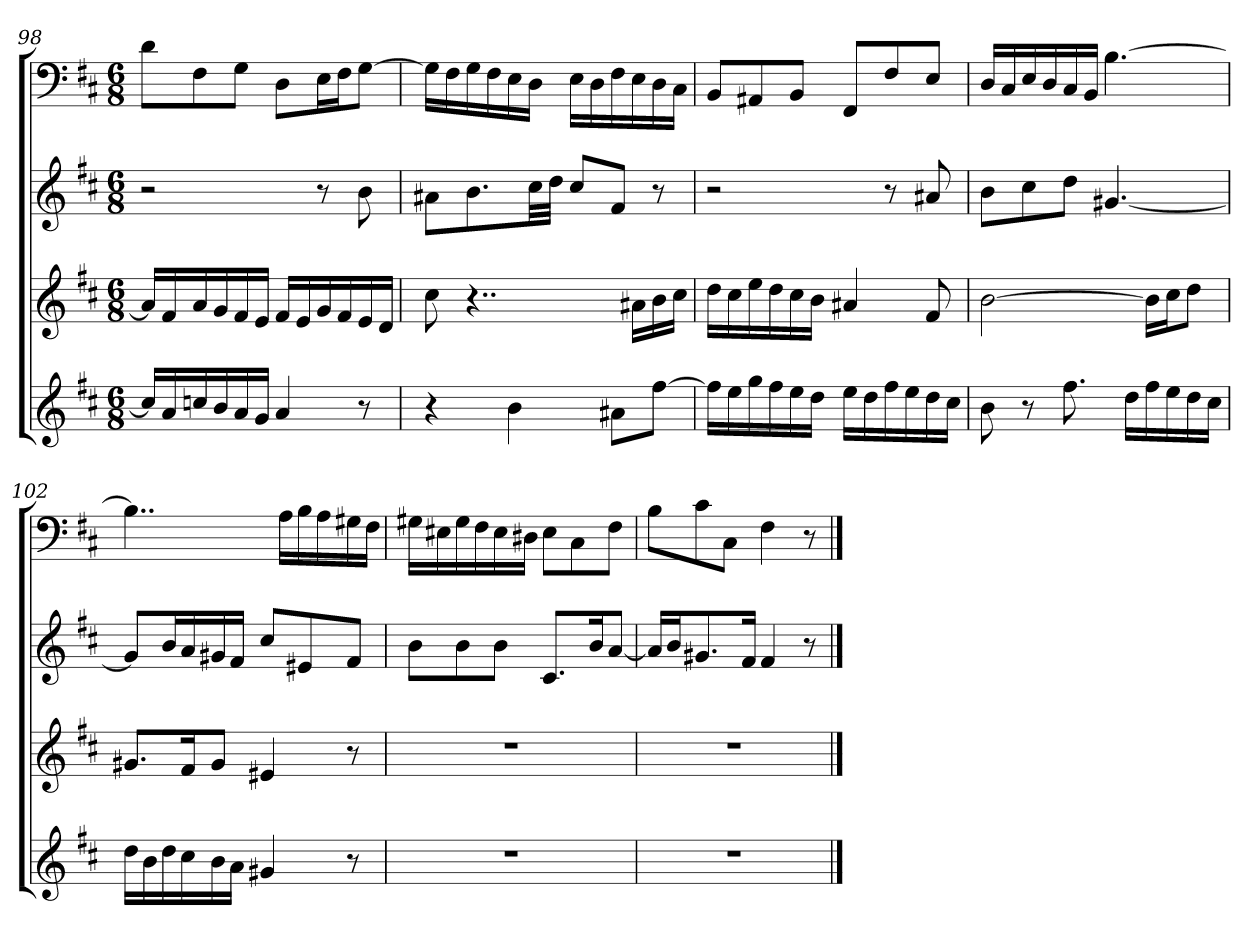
**kern	**kern	**kern	**kern
*part4	*part3	*part2	*part1
*staff4	*staff3	*staff2	*staff1
*k[f#c#]	*k[f#c#]	*k[f#c#]	*k[f#c#]
*D:	*D:	*D:	*D:
*M6/8	*M6/8	*M6/8	*M6/8
=98	=98	=98	=98
16ccLL]	16aLL]	2r	8dL
16a	16f#	.	.
16ccn	16a	.	8F#
16b	16g	.	.
16a	16f#	.	8GJ
16gJJ	16eJJ	.	.
4a	16f#LL	.	8DL
.	16e	.	.
.	16g	8r	16EL
.	16f#	.	16F#J
8r	16e	8b	[8GJ
.	16dJJ	.	.
=99	=99	=99	=99
4r	8cc#	8a#XL	16GLL]
.	.	.	16F#
.	4..r	8.b	16G
.	.	.	16F#
4b	.	.	16E
.	.	32cc#LL	16DJJ
.	.	32ddJJJ	.
.	.	8cc#L	16ELL
.	.	.	16D
8a#XL	.	8f#J	16F#
.	16a#XLL	.	16E
[8ff#J	16b	8r	16D
.	16cc#JJ	.	16C#JJ
=100	=100	=100	=100
16ff#LL]	16ddLL	2r	8BBL
16ee	16cc#	.	.
16gg	16ee	.	8AA#X
16ff#	16dd	.	.
16ee	16cc#	.	8BBJ
16ddJJ	16bJJ	.	.
16eeLL	4a#X	.	8FF#L
16dd	.	.	.
16ff#	.	8r	8F#
16ee	.	.	.
16dd	8f#	8a#X	8EJ
16cc#JJ	.	.	.
=101	=101	=101	=101
8b	[2b	8bL	16DLL
.	.	.	16C#
8r	.	8cc#	16E
.	.	.	16D
8.ff#	.	8ddJ	16C#
.	.	.	16BBJJ
.	.	[4.g#X	[4.B
16ddLL	.	.	.
16ff#	16bLL]	.	.
16ee	16cc#J	.	.
16dd	8ddJ	.	.
16cc#JJ	.	.	.
=102	=102	=102	=102
16ddLL	8.g#XL	8g#L]	4..B]
16b	.	.	.
16dd	.	16bL	.
16cc#	16f#K	16a	.
16b	8g#J	16g#X	.
16aJJ	.	16f#JJ	.
4g#X	4e#X	8cc#L	.
.	.	.	16ALL
.	.	8e#X	16B
.	.	.	16A
8r	8r	8f#J	16G#X
.	.	.	16F#JJ
=103	=103	=103	=103
2.r	2.r	8bL	16G#XLL
.	.	.	16E#X
.	.	8b	16G#
.	.	.	16F#
.	.	8bJ	16E#
.	.	.	16D#XJJ
.	.	8.c#L	8E#L
.	.	.	8C#
.	.	16bK	.
.	.	[8aJ	8F#J
=104	=104	=104	=104
2.r	2.r	16aLL]	8BL
.	.	16bJ	.
.	.	8.g#X	8c#
.	.	.	8C#J
.	.	16f#Jk	.
.	.	4f#	4F#
.	.	8r	8r
==	==	==	==
*-	*-	*-	*-
